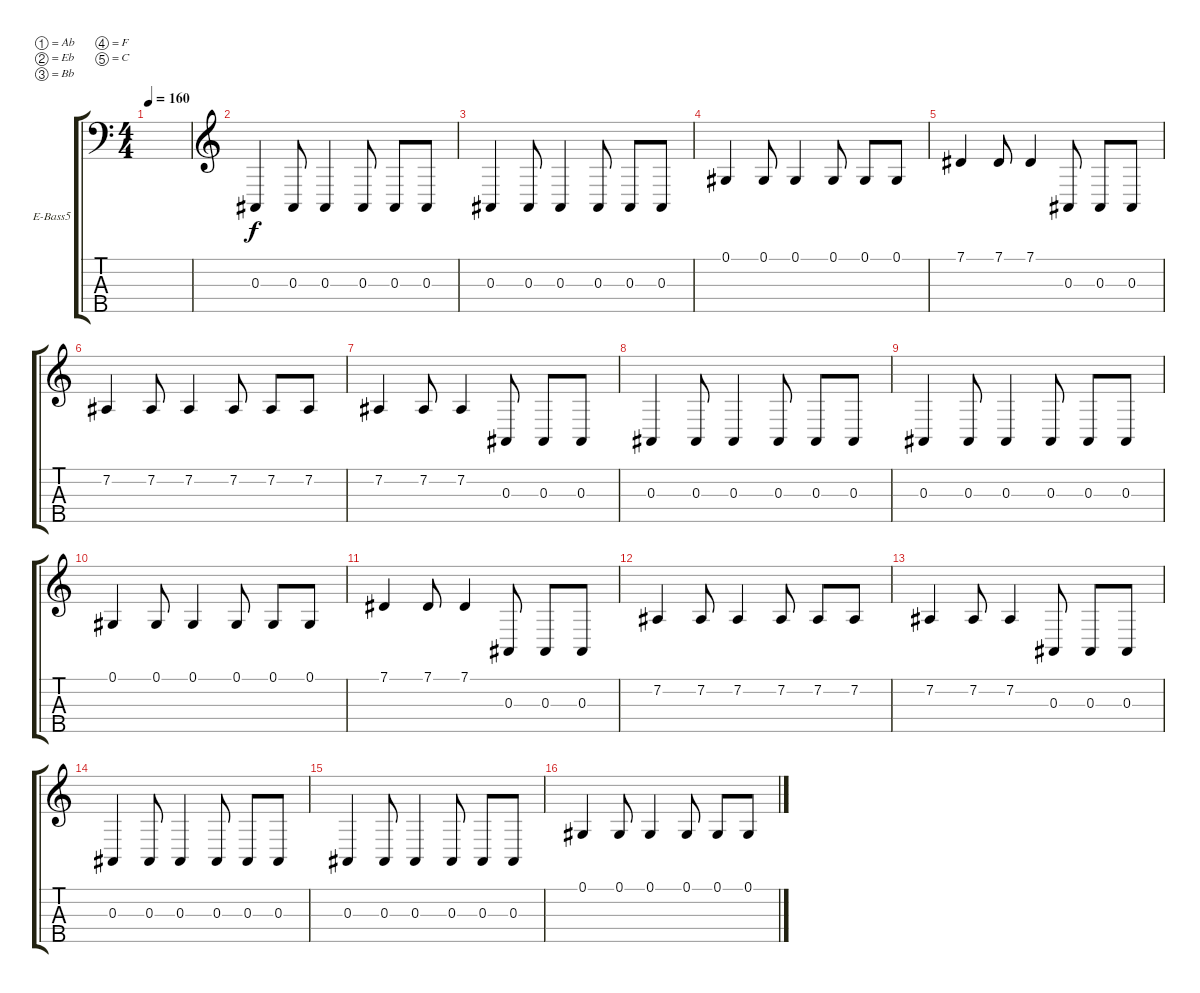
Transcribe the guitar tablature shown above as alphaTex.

\defaultSystemsLayout 4
\bracketExtendMode groupsimilarinstruments
\firstSystemTrackNameOrientation horizontal
\otherSystemsTrackNameOrientation horizontal
\track ("Maxim Kondratenko" "E-Bass5") {instrument electricbassfinger}
\staff {score tabs}
\tuning (Ab2 Eb2 Bb1 F1 C1)
\ts (4 4)
\tempo 160
\clef f4
\ks c
|
\clef g2
\scale
0.485477 0.3.4 0.3.8 0.3.4 0.3.8 0.3.8 0.3.8 |
\scale
0.257261 0.3.4 0.3.8 0.3.4 0.3.8 0.3.8 0.3.8 |
\scale
0.257261 0.1.4 0.1.8 0.1.4 0.1.8 0.1.8 0.1.8 |
\scale
0.333333 7.1.4 7.1.8 7.1.4 0.3.8 0.3.8 0.3.8 |
\scale
0.333333 7.2.4 7.2.8 7.2.4 7.2.8 7.2.8 7.2.8 |
\scale
0.333333 7.2.4 7.2.8 7.2.4 0.3.8 0.3.8 0.3.8 |
\scale
0.333333 0.3.4 0.3.8 0.3.4 0.3.8 0.3.8 0.3.8 |
\scale
0.333333 0.3.4 0.3.8 0.3.4 0.3.8 0.3.8 0.3.8 |
\scale
0.333333 0.1.4 0.1.8 0.1.4 0.1.8 0.1.8 0.1.8 |
\scale
0.333333 7.1.4 7.1.8 7.1.4 0.3.8 0.3.8 0.3.8 |
\scale
0.333333 7.2.4 7.2.8 7.2.4 7.2.8 7.2.8 7.2.8 |
\scale
0.333333 7.2.4 7.2.8 7.2.4 0.3.8 0.3.8 0.3.8 |
\scale
0.333333 0.3.4 0.3.8 0.3.4 0.3.8 0.3.8 0.3.8 |
\scale
0.333333 0.3.4 0.3.8 0.3.4 0.3.8 0.3.8 0.3.8 |
\scale
0.333333 0.1.4 0.1.8 0.1.4 0.1.8 0.1.8 0.1.8
